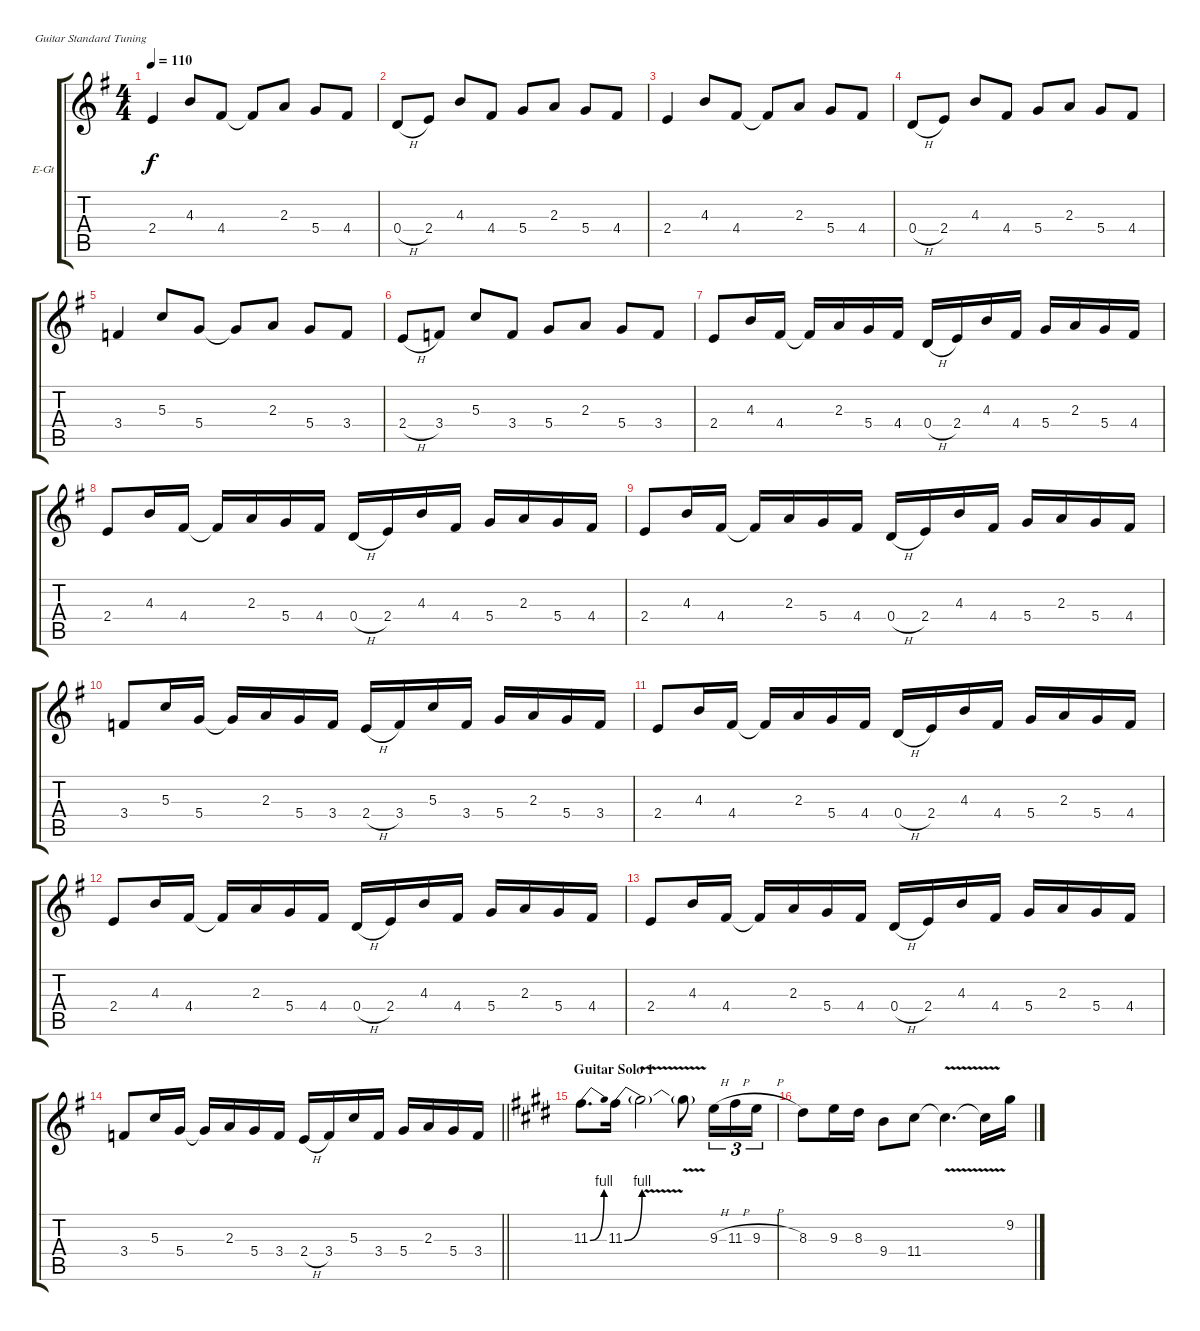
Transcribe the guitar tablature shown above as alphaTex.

\bracketExtendMode groupsimilarinstruments
\firstSystemTrackNameOrientation horizontal
\otherSystemsTrackNameOrientation horizontal
\track ("Гитара 2" "E-Gt") {instrument distortionguitar}
\staff {score tabs}
\tuning (E4 B3 G3 D3 A2 E2)
\ts (4 4)
\tempo 110
\clef g2
\ks eminor
2.4.4{dy f} 4.3.8 4.4.8 4.4{t}.8 2.3.8 5.4.8 4.4.8 |
0.4{h}.8 2.4.8 4.3.8 4.4.8 5.4.8 2.3.8 5.4.8 4.4.8 |
2.4.4 4.3.8 4.4.8 4.4{t}.8 2.3.8 5.4.8 4.4.8 |
0.4{h}.8 2.4.8 4.3.8 4.4.8 5.4.8 2.3.8 5.4.8 4.4.8 |
3.4.4 5.3.8 5.4.8 5.4{t}.8 2.3.8 5.4.8 3.4.8 |
2.4{h}.8 3.4.8 5.3.8 3.4.8 5.4.8 2.3.8 5.4.8 3.4.8 |
2.4.8 4.3.16 4.4.16 4.4{t}.16 2.3.16 5.4.16 4.4.16 0.4{h}.16 2.4.16 4.3.16 4.4.16 5.4.16 2.3.16 5.4.16 4.4.16 |
2.4.8 4.3.16 4.4.16 4.4{t}.16 2.3.16 5.4.16 4.4.16 0.4{h}.16 2.4.16 4.3.16 4.4.16 5.4.16 2.3.16 5.4.16 4.4.16 |
2.4.8 4.3.16 4.4.16 4.4{t}.16 2.3.16 5.4.16 4.4.16 0.4{h}.16 2.4.16 4.3.16 4.4.16 5.4.16 2.3.16 5.4.16 4.4.16 |
3.4.8 5.3.16 5.4.16 5.4{t}.16 2.3.16 5.4.16 3.4.16 2.4{h}.16 3.4.16 5.3.16 3.4.16 5.4.16 2.3.16 5.4.16 3.4.16 |
2.4.8 4.3.16 4.4.16 4.4{t}.16 2.3.16 5.4.16 4.4.16 0.4{h}.16 2.4.16 4.3.16 4.4.16 5.4.16 2.3.16 5.4.16 4.4.16 |
2.4.8 4.3.16 4.4.16 4.4{t}.16 2.3.16 5.4.16 4.4.16 0.4{h}.16 2.4.16 4.3.16 4.4.16 5.4.16 2.3.16 5.4.16 4.4.16 |
2.4.8 4.3.16 4.4.16 4.4{t}.16 2.3.16 5.4.16 4.4.16 0.4{h}.16 2.4.16 4.3.16 4.4.16 5.4.16 2.3.16 5.4.16 4.4.16 |
\barLineRight lightlight
3.4.8 5.3.16 5.4.16 5.4{t}.16 2.3.16 5.4.16 3.4.16 2.4{h}.16 3.4.16 5.3.16 3.4.16 5.4.16 2.3.16 5.4.16 3.4.16 |
\section ("" "Guitar Solo 1")
\ks c#minor
11.3{be (bend 0 0 60 4)}.8{d} 11.3{be (bend 0 0 60 4)}.16 11.3{v t}.2 11.3{v t}.8 9.3{h}.16{tu (3 2)} 11.3{h}.16{tu (3 2)} 9.3{h}.16{tu (3 2)} |
8.3.8 9.3.16 8.3.16 9.4.8 11.4.8 11.4{v t}.4{d} 11.4{v t}.16 9.2.16
